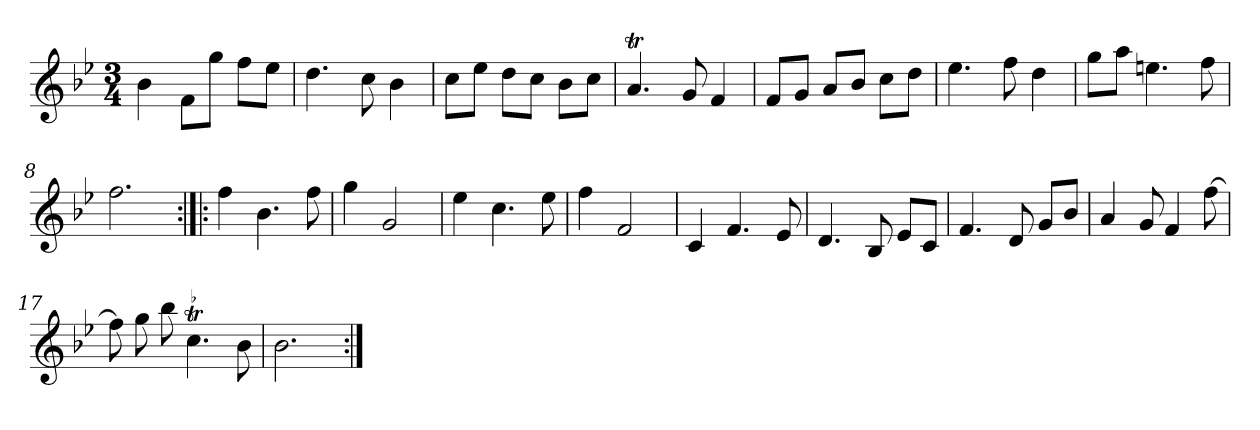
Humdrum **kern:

**kern
*part1
*staff1
*clefG2
*k[b-e-]
*B-:
*M3/4
*MM120
=1
4b-
8f\L
8gg\J
8ff\L
8ee-\J
=2
4.dd
8cc
4b-
=3
8cc\L
8ee-\J
8dd\L
8cc\J
8b-\L
8cc\J
=4
4.at
8g
4f
=5
8f/L
8g/J
8a/L
8b-/J
8cc\L
8dd\J
=6
4.ee-
8ff
4dd
=7
8gg\L
8aa\J
4.een
8ff
=8
2.ff
=9:|!|:
4ff
4.b-
8ff
=10
4gg
2g
=11
4ee-
4.cc
8ee-
=12
4ff
2f
=13
4c
4.f
8e-
=14
4.d
8B-
8e-/L
8c/J
=15
4.f
8d
8g/L
8b-/J
=16
4a
8g
4f
[8ff
=17
8ff]
8gg
8bb-
!LO:TR:acc=-
4.cct
8b-
=18
2.b-
=:|!
*-
